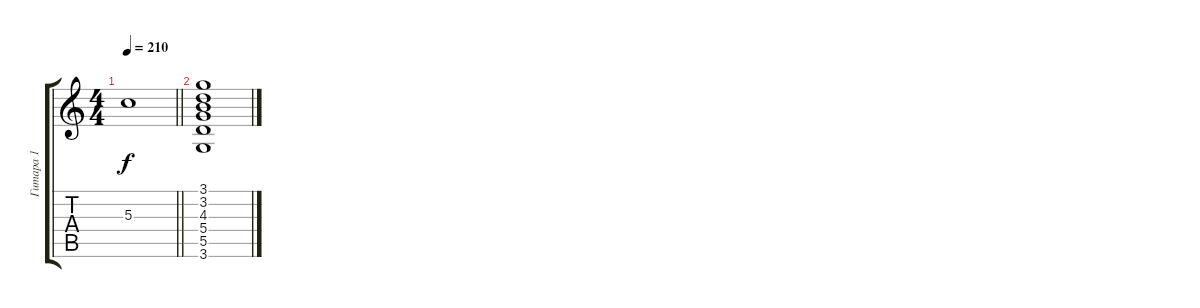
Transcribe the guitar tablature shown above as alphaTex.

\track ("Гитара 1" "Гитара 1") {instrument electricguitarjazz}
\staff {score tabs}
\tuning (E4 B3 G3 D3 A2 E2) {hide}
\ts (4 4)
\tempo 210
\clef g2
\barLineRight lightlight
\ks c
5.3.1{dy f} |
(3.1 3.2 4.3 5.4 5.5 3.6).1
